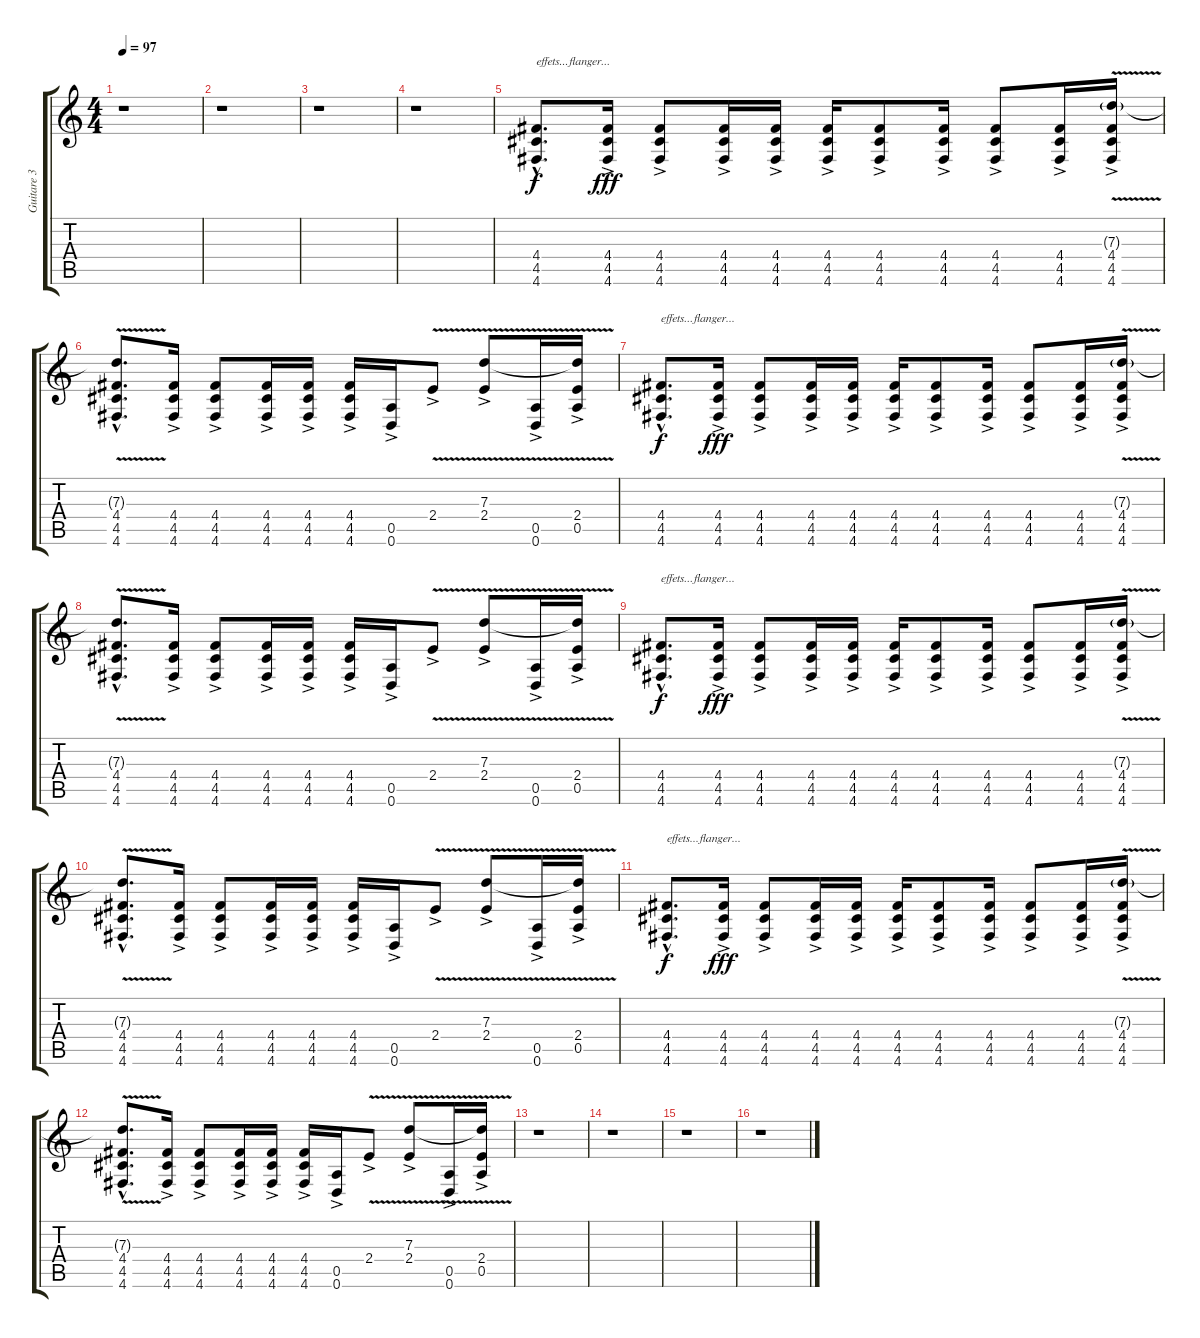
\track ("Guitare 3" "Guitare 3") {instrument distortionguitar}
\staff {score tabs}
\tuning (E4 B3 G3 D3 A2 D2) {hide}
\ts (4 4)
\tempo 97
\clef g2
\ks c
r.1{dy f instrument distortionguitar} |
r.1 |
r.1 |
r.1 |
(4.4{hac} 4.5{hac} 4.6{hac}).8{d txt "effets...flanger..." volume 10 instrument synthbass1} (4.4{ac} 4.5 4.6).16{dy fff} (4.4{ac} 4.5 4.6).8 (4.4{ac} 4.5 4.6).16 (4.4{ac} 4.5 4.6).16 (4.4{ac} 4.5 4.6).16 (4.4{ac} 4.5 4.6).8 (4.4{ac} 4.5 4.6).16 (4.4{ac} 4.5 4.6).8 (4.4{ac} 4.5 4.6).16 (7.3{v g} 4.4{ac} 4.5 4.6).16 |
(7.3{hac t} 4.4{hac} 4.5{hac} 4.6{hac}).8{d} (4.4{ac} 4.5 4.6).16 (4.4{ac} 4.5 4.6).8 (4.4{ac} 4.5 4.6).16 (4.4{ac} 4.5 4.6).16 (4.4{ac} 4.5 4.6).16 (0.5{ac} 0.6).16{volume 14} 2.4{v ac}.8 (7.3{v ac} 2.4{v}).8 (0.5{v ac} 0.6).16 (7.3{t} 2.4{v ac} 0.5{v ac}).16 |
(4.4{hac} 4.5{hac} 4.6{hac}).8{d txt "effets...flanger..." dy f volume 10 instrument synthbass1} (4.4{ac} 4.5 4.6).16{dy fff} (4.4{ac} 4.5 4.6).8 (4.4{ac} 4.5 4.6).16 (4.4{ac} 4.5 4.6).16 (4.4{ac} 4.5 4.6).16 (4.4{ac} 4.5 4.6).8 (4.4{ac} 4.5 4.6).16 (4.4{ac} 4.5 4.6).8 (4.4{ac} 4.5 4.6).16 (7.3{v g} 4.4{ac} 4.5 4.6).16 |
(7.3{hac t} 4.4{hac} 4.5{hac} 4.6{hac}).8{d} (4.4{ac} 4.5 4.6).16 (4.4{ac} 4.5 4.6).8 (4.4{ac} 4.5 4.6).16 (4.4{ac} 4.5 4.6).16 (4.4{ac} 4.5 4.6).16 (0.5{ac} 0.6).16{volume 14} 2.4{v ac}.8 (7.3{v ac} 2.4{v}).8 (0.5{v ac} 0.6).16 (7.3{t} 2.4{v ac} 0.5{v ac}).16 |
(4.4{hac} 4.5{hac} 4.6{hac}).8{d txt "effets...flanger..." dy f volume 10 instrument synthbass1} (4.4{ac} 4.5 4.6).16{dy fff} (4.4{ac} 4.5 4.6).8 (4.4{ac} 4.5 4.6).16 (4.4{ac} 4.5 4.6).16 (4.4{ac} 4.5 4.6).16 (4.4{ac} 4.5 4.6).8 (4.4{ac} 4.5 4.6).16 (4.4{ac} 4.5 4.6).8 (4.4{ac} 4.5 4.6).16 (7.3{v g} 4.4{ac} 4.5 4.6).16 |
(7.3{hac t} 4.4{hac} 4.5{hac} 4.6{hac}).8{d} (4.4{ac} 4.5 4.6).16 (4.4{ac} 4.5 4.6).8 (4.4{ac} 4.5 4.6).16 (4.4{ac} 4.5 4.6).16 (4.4{ac} 4.5 4.6).16 (0.5{ac} 0.6).16{volume 14} 2.4{v ac}.8 (7.3{v ac} 2.4{v}).8 (0.5{v ac} 0.6).16 (7.3{t} 2.4{v ac} 0.5{v ac}).16 |
(4.4{hac} 4.5{hac} 4.6{hac}).8{d txt "effets...flanger..." dy f volume 10 instrument synthbass1} (4.4{ac} 4.5 4.6).16{dy fff} (4.4{ac} 4.5 4.6).8 (4.4{ac} 4.5 4.6).16 (4.4{ac} 4.5 4.6).16 (4.4{ac} 4.5 4.6).16 (4.4{ac} 4.5 4.6).8 (4.4{ac} 4.5 4.6).16 (4.4{ac} 4.5 4.6).8 (4.4{ac} 4.5 4.6).16 (7.3{v g} 4.4{ac} 4.5 4.6).16 |
(7.3{hac t} 4.4{hac} 4.5{hac} 4.6{hac}).8{d} (4.4{ac} 4.5 4.6).16 (4.4{ac} 4.5 4.6).8 (4.4{ac} 4.5 4.6).16 (4.4{ac} 4.5 4.6).16 (4.4{ac} 4.5 4.6).16 (0.5{ac} 0.6).16{volume 14} 2.4{v ac}.8 (7.3{v ac} 2.4{v}).8 (0.5{v ac} 0.6).16 (7.3{t} 2.4{v ac} 0.5{v ac}).16 |
r.1 |
r.1 |
r.1 |
r.1
